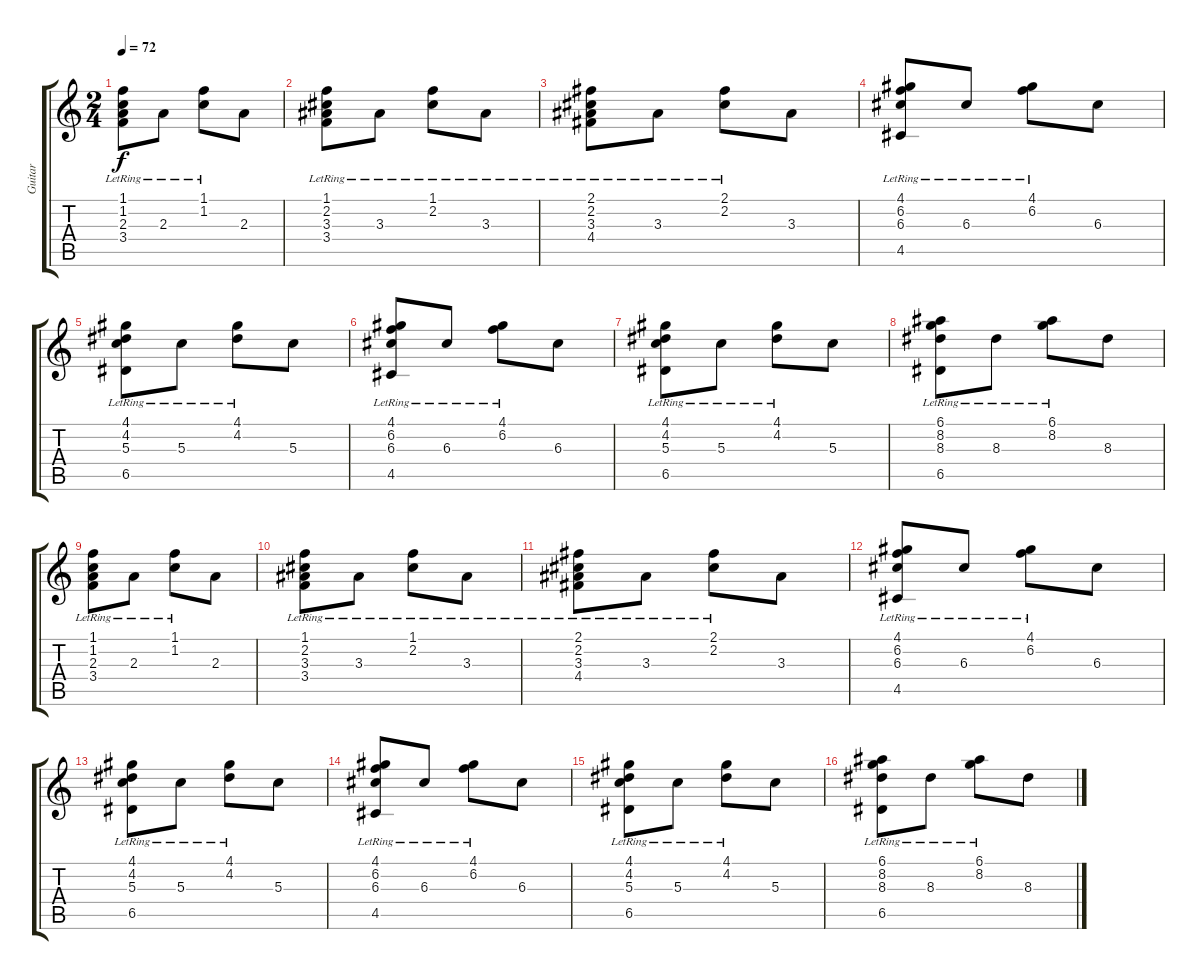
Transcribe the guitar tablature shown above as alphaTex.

\track ("Guitar" "Guitar") {instrument acousticguitarsteel}
\staff {score tabs}
\tuning (E4 B3 G3 D3 A2 E2) {hide}
\ts (2 4)
\tempo 72
\clef g2
\ks c
(1.1{lr} 1.2{lr} 2.3 3.4{lr}).8{dy f} 2.3{lr}.8 (1.1{lr} 1.2{lr}).8 2.3.8 |
(1.1{lr} 2.2{lr} 3.3 3.4{lr}).8 3.3{lr}.8 (1.1{lr} 2.2{lr}).8 3.3{lr}.8 |
(2.1{lr} 2.2{lr} 3.3 4.4{lr}).8 3.3{lr}.8 (2.1{lr} 2.2{lr}).8 3.3.8 |
(4.1{lr} 6.2{lr} 6.3 4.5{lr}).8 6.3{lr}.8 (4.1{lr} 6.2{lr}).8 6.3.8 |
(4.1{lr} 4.2{lr} 5.3 6.5{lr}).8 5.3{lr}.8 (4.1{lr} 4.2{lr}).8 5.3.8 |
(4.1{lr} 6.2{lr} 6.3 4.5{lr}).8 6.3{lr}.8 (4.1{lr} 6.2{lr}).8 6.3.8 |
(4.1{lr} 4.2{lr} 5.3 6.5{lr}).8 5.3{lr}.8 (4.1{lr} 4.2{lr}).8 5.3.8 |
(6.1{lr} 8.2{lr} 8.3 6.5{lr}).8 8.3{lr}.8 (6.1{lr} 8.2{lr}).8 8.3.8 |
(1.1{lr} 1.2{lr} 2.3 3.4{lr}).8 2.3{lr}.8 (1.1{lr} 1.2{lr}).8 2.3.8 |
(1.1{lr} 2.2{lr} 3.3 3.4{lr}).8 3.3{lr}.8 (1.1{lr} 2.2{lr}).8 3.3{lr}.8 |
(2.1{lr} 2.2{lr} 3.3 4.4{lr}).8 3.3{lr}.8 (2.1{lr} 2.2{lr}).8 3.3.8 |
(4.1{lr} 6.2{lr} 6.3 4.5{lr}).8 6.3{lr}.8 (4.1{lr} 6.2{lr}).8 6.3.8 |
(4.1{lr} 4.2{lr} 5.3 6.5{lr}).8 5.3{lr}.8 (4.1{lr} 4.2{lr}).8 5.3.8 |
(4.1{lr} 6.2{lr} 6.3 4.5{lr}).8 6.3{lr}.8 (4.1{lr} 6.2{lr}).8 6.3.8 |
(4.1{lr} 4.2{lr} 5.3 6.5{lr}).8 5.3{lr}.8 (4.1{lr} 4.2{lr}).8 5.3.8 |
(6.1{lr} 8.2{lr} 8.3 6.5{lr}).8 8.3{lr}.8 (6.1{lr} 8.2{lr}).8 8.3.8
